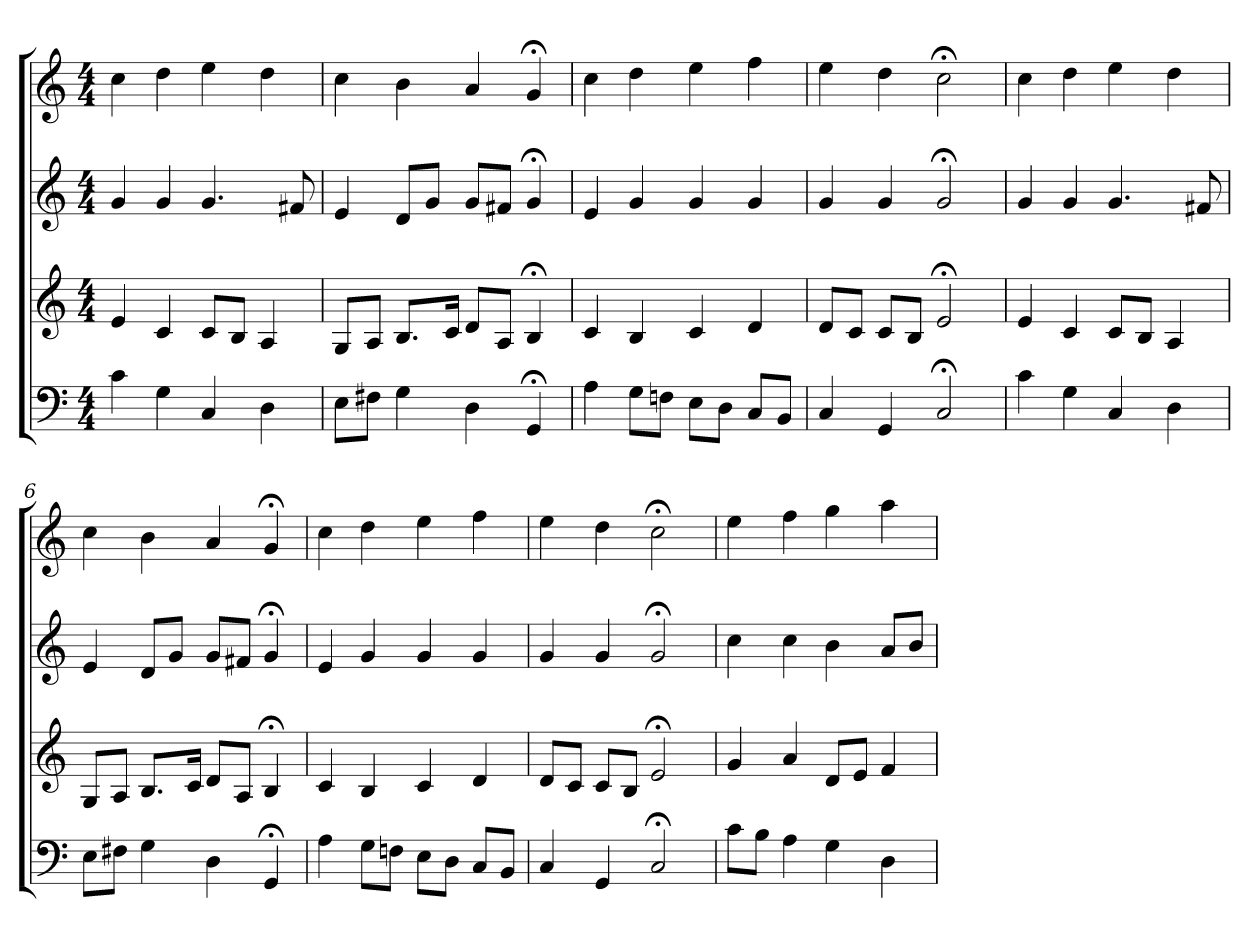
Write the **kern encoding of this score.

**kern	**kern	**kern	**kern
*part4	*part3	*part2	*part1
*staff4	*staff3	*staff2	*staff1
*clefF4	*clefG2	*clefG2	*clefG2
*k[]	*k[]	*k[]	*k[]
*C:	*C:	*C:	*C:
*M4/4	*M4/4	*M4/4	*M4/4
=1	=1	=1	=1
4c	4e	4g	4cc
4G	4c	4g	4dd
4C	8c/L	4.g	4ee
.	8B/J	.	.
4D	4A	.	4dd
.	.	8f#X	.
=2	=2	=2	=2
8E\L	8G/L	4e	4cc
8F#X\J	8A/J	.	.
4G	8.B/L	8d/L	4b
.	.	8g/J	.
.	16c/Jk	.	.
4D	8d/L	8g/L	4a
.	8A/J	8f#X/J	.
4GG;<	4B;<	4g;<	4g;<
=3	=3	=3	=3
4A	4c	4e	4cc
8G\L	4B	4g	4dd
8Fn\J	.	.	.
8E\L	4c	4g	4ee
8D\J	.	.	.
8C/L	4d	4g	4ff
8BB/J	.	.	.
=4	=4	=4	=4
4C	8d/L	4g	4ee
.	8c/J	.	.
4GG	8c/L	4g	4dd
.	8B/J	.	.
2C;<	2e;<	2g;<	2cc;<
=5	=5	=5	=5
4c	4e	4g	4cc
4G	4c	4g	4dd
4C	8c/L	4.g	4ee
.	8B/J	.	.
4D	4A	.	4dd
.	.	8f#X	.
=6	=6	=6	=6
8E\L	8G/L	4e	4cc
8F#X\J	8A/J	.	.
4G	8.B/L	8d/L	4b
.	.	8g/J	.
.	16c/Jk	.	.
4D	8d/L	8g/L	4a
.	8A/J	8f#X/J	.
4GG;<	4B;<	4g;<	4g;<
=7	=7	=7	=7
4A	4c	4e	4cc
8G\L	4B	4g	4dd
8Fn\J	.	.	.
8E\L	4c	4g	4ee
8D\J	.	.	.
8C/L	4d	4g	4ff
8BB/J	.	.	.
=8	=8	=8	=8
4C	8d/L	4g	4ee
.	8c/J	.	.
4GG	8c/L	4g	4dd
.	8B/J	.	.
2C;<	2e;<	2g;<	2cc;<
=9	=9	=9	=9
8c\L	4g	4cc	4ee
8B\J	.	.	.
4A	4a	4cc	4ff
4G	8d/L	4b	4gg
.	8e/J	.	.
4D	4f	8a/L	4aa
.	.	8b/J	.
=	=	=	=
*-	*-	*-	*-
